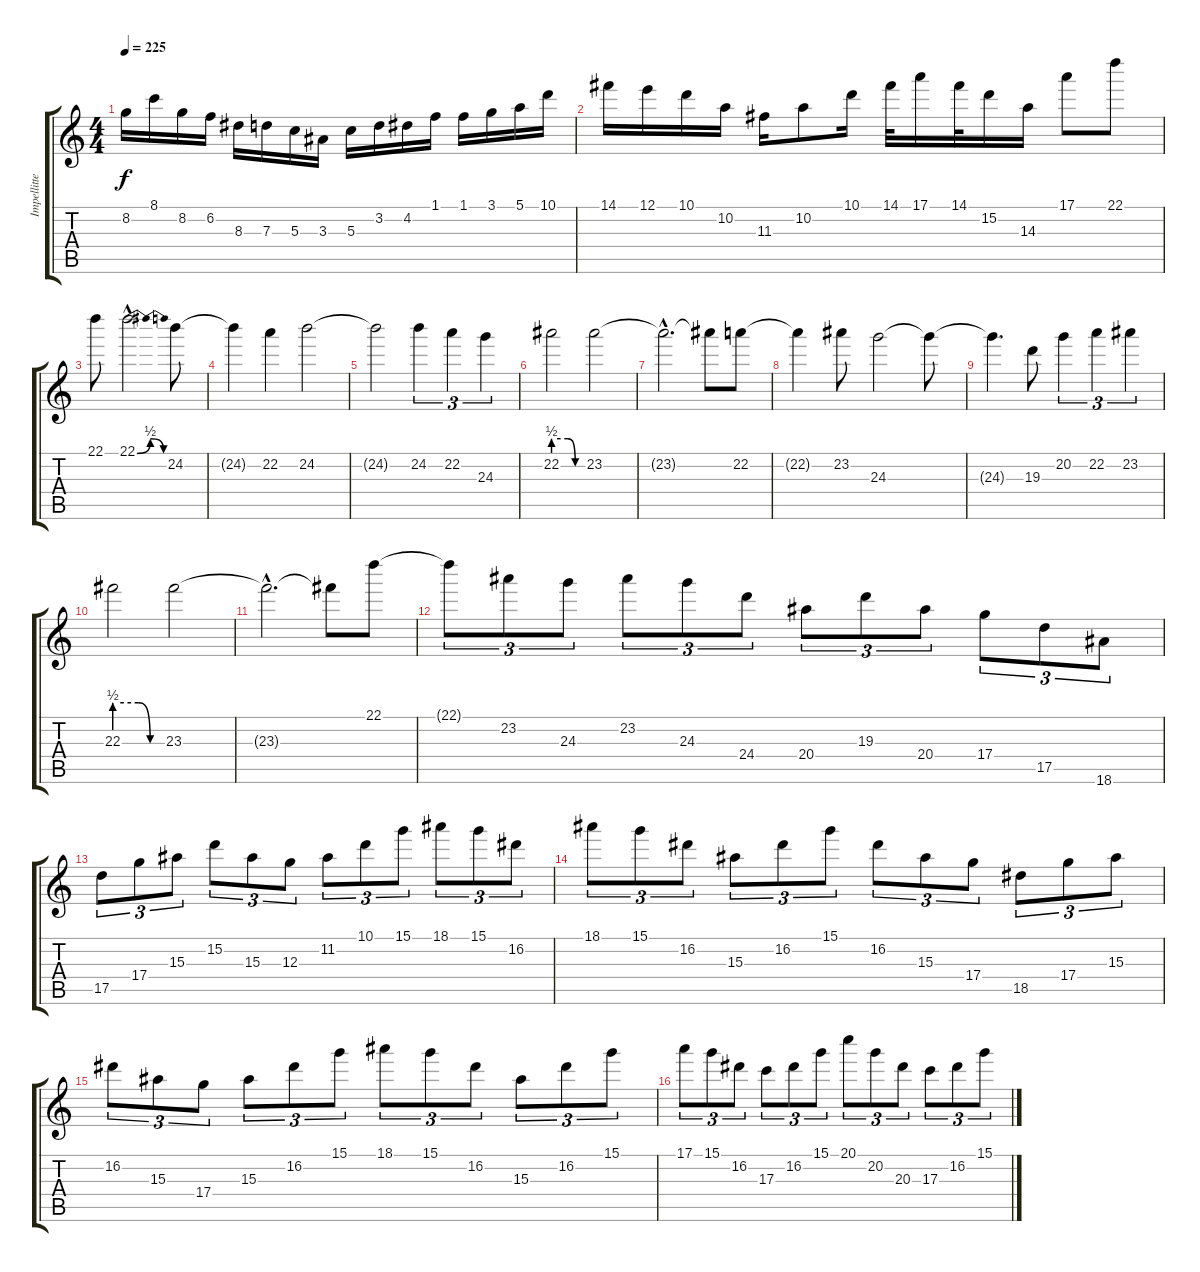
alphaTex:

\track ("Impellitteri" "Impellitte") {instrument overdrivenguitar}
\staff {score tabs}
\tuning (E4 B3 G3 D3 A2 E2) {hide}
\ts (4 4)
\tempo 225
\clef g2
\ks c
8.2.16{dy f} 8.1.16 8.2.16 6.2.16 8.3.16 7.3.16 5.3.16 3.3.16 5.3.16 3.2.16 4.2.16 1.1.16 1.1.16 3.1.16 5.1.16 10.1.16 |
14.1.16 12.1.16 10.1.16 10.2.16 11.3.16 10.2.8 10.1.16 14.1.32 17.1.16 14.1.32 15.2.16 14.3.16 17.1.8 22.1.8 |
22.1.8 22.1{be (bendrelease 0 0 30 2 45 2 60 0) hac}.2{d} 24.2.8 |
24.2{t}.4 22.2.4 24.2.2 |
24.2{t}.2 24.2.4{tu (3 2)} 22.2.4{tu (3 2)} 24.3.4{tu (3 2)} |
22.2{be (custom 0 2 15 2 30 2 45 0 55 0 60 0)}.2 23.2.2 |
23.2{hac t}.2{d} 23.2{t}.8 22.2.8 |
22.2{t}.4 23.2.8 24.3.2 24.3{t}.8 |
24.3{t}.4{d} 19.3.8 20.2.4{tu (3 2)} 22.2.4{tu (3 2)} 23.2.4{tu (3 2)} |
22.3{be (custom 0 2 30 2 45 0 60 0)}.2 23.3.2 |
23.3{hac t}.2{d} 23.3{t}.8 22.1.8 |
22.1{t}.8{tu (3 2)} 23.2.8{tu (3 2)} 24.3.8{tu (3 2)} 23.2.8{tu (3 2)} 24.3.8{tu (3 2)} 24.4.8{tu (3 2)} 20.4.8{tu (3 2)} 19.3.8{tu (3 2)} 20.4.8{tu (3 2)} 17.4.8{tu (3 2)} 17.5.8{tu (3 2)} 18.6.8{tu (3 2)} |
17.5.8{tu (3 2)} 17.4.8{tu (3 2)} 15.3.8{tu (3 2)} 15.2.8{tu (3 2)} 15.3.8{tu (3 2)} 12.3.8{tu (3 2)} 11.2.8{tu (3 2)} 10.1.8{tu (3 2)} 15.1.8{tu (3 2)} 18.1.8{tu (3 2)} 15.1.8{tu (3 2)} 16.2.8{tu (3 2)} |
18.1.8{tu (3 2)} 15.1.8{tu (3 2)} 16.2.8{tu (3 2)} 15.3.8{tu (3 2)} 16.2.8{tu (3 2)} 15.1.8{tu (3 2)} 16.2.8{tu (3 2)} 15.3.8{tu (3 2)} 17.4.8{tu (3 2)} 18.5.8{tu (3 2)} 17.4.8{tu (3 2)} 15.3.8{tu (3 2)} |
16.2.8{tu (3 2)} 15.3.8{tu (3 2)} 17.4.8{tu (3 2)} 15.3.8{tu (3 2)} 16.2.8{tu (3 2)} 15.1.8{tu (3 2)} 18.1.8{tu (3 2)} 15.1.8{tu (3 2)} 16.2.8{tu (3 2)} 15.3.8{tu (3 2)} 16.2.8{tu (3 2)} 15.1.8{tu (3 2)} |
17.1.8{tu (3 2)} 15.1.8{tu (3 2)} 16.2.8{tu (3 2)} 17.3.8{tu (3 2)} 16.2.8{tu (3 2)} 15.1.8{tu (3 2)} 20.1.8{tu (3 2)} 20.2.8{tu (3 2)} 20.3.8{tu (3 2)} 17.3.8{tu (3 2)} 16.2.8{tu (3 2)} 15.1.8{tu (3 2)}
